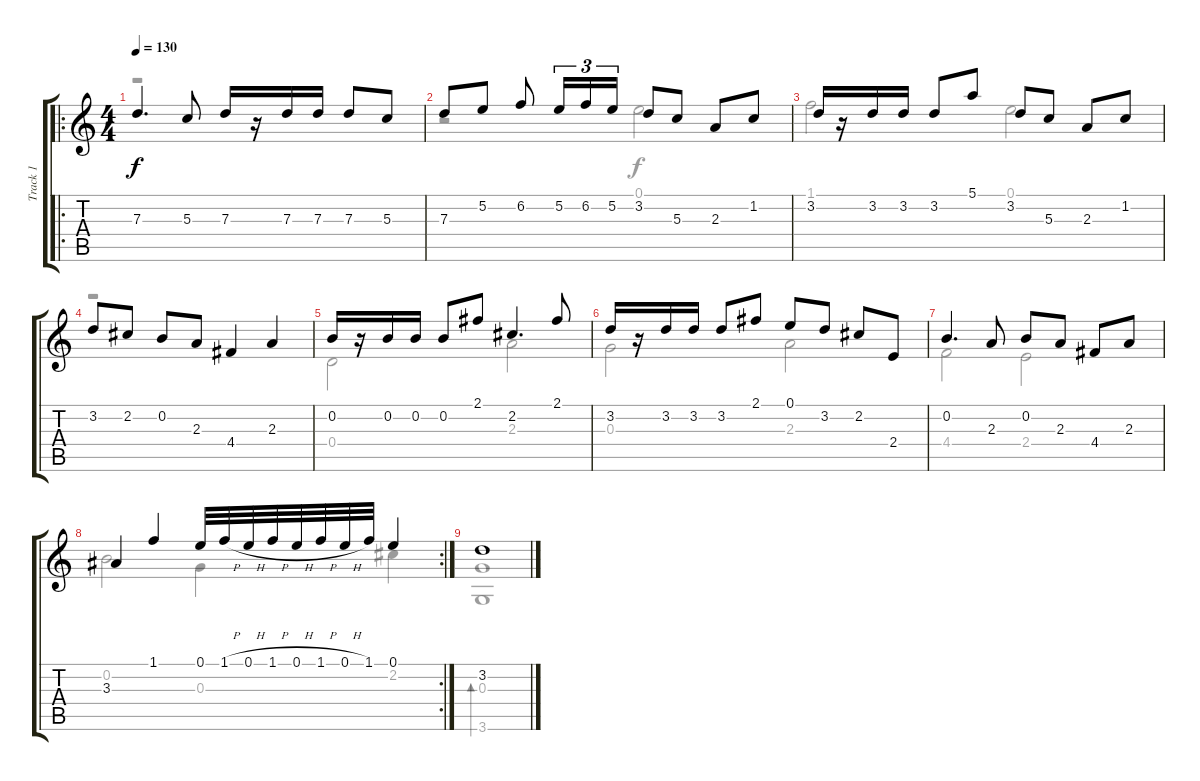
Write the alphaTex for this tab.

\track ("Track 1" "Track 1") {instrument acousticguitarnylon}
\staff {score tabs}
\tuning (E4 B3 G3 D3 A2 E2) {hide}
\voice
\ro
\ts (4 4)
\tempo 130
\clef g2
\ks c
7.3.4{d dy f} 5.3.8 7.3.16 r.16 7.3.16 7.3.16 7.3.8 5.3.8 |
7.3.8 5.2.8 6.2.8 5.2.16{tu (3 2)} 6.2.16{tu (3 2)} 5.2.16{tu (3 2)} 3.2.8 5.3.8 2.3.8 1.2.8 |
3.2.16 r.16 3.2.16 3.2.16 3.2.8 5.1.8 3.2.8 5.3.8 2.3.8 1.2.8 |
3.2.8 2.2.8 0.2.8 2.3.8 4.4.4 2.3.4 |
0.2.16 r.16 0.2.16 0.2.16 0.2.8 2.1.8 2.2.4{d} 2.1.8 |
3.2.16 r.16 3.2.16 3.2.16 3.2.8 2.1.8 0.1.8 3.2.8 2.2.8 2.4.8 |
0.2.4{d} 2.3.8 0.2.8 2.3.8 4.4.8 2.3.8 |
\rc 2
3.3.4 1.1.4 0.1.32 1.1{h}.32 0.1{h}.32 1.1{h}.32 0.1{h}.32 1.1{h}.32 0.1{h}.32 1.1.32 0.1.4 |
3.2.1
\voice
\clef g2
\ottava regular
\simile none
\ks c
r.1{dy f} |
r.2 0.1.2 |
1.1.2 0.1.2 |
r.1 |
0.4.2 2.3.2 |
0.3.2 2.3.2 |
4.4.2 2.4.2 |
0.2.2 0.3.4 2.2.4 |
(0.3 3.6).1{bd 240}
